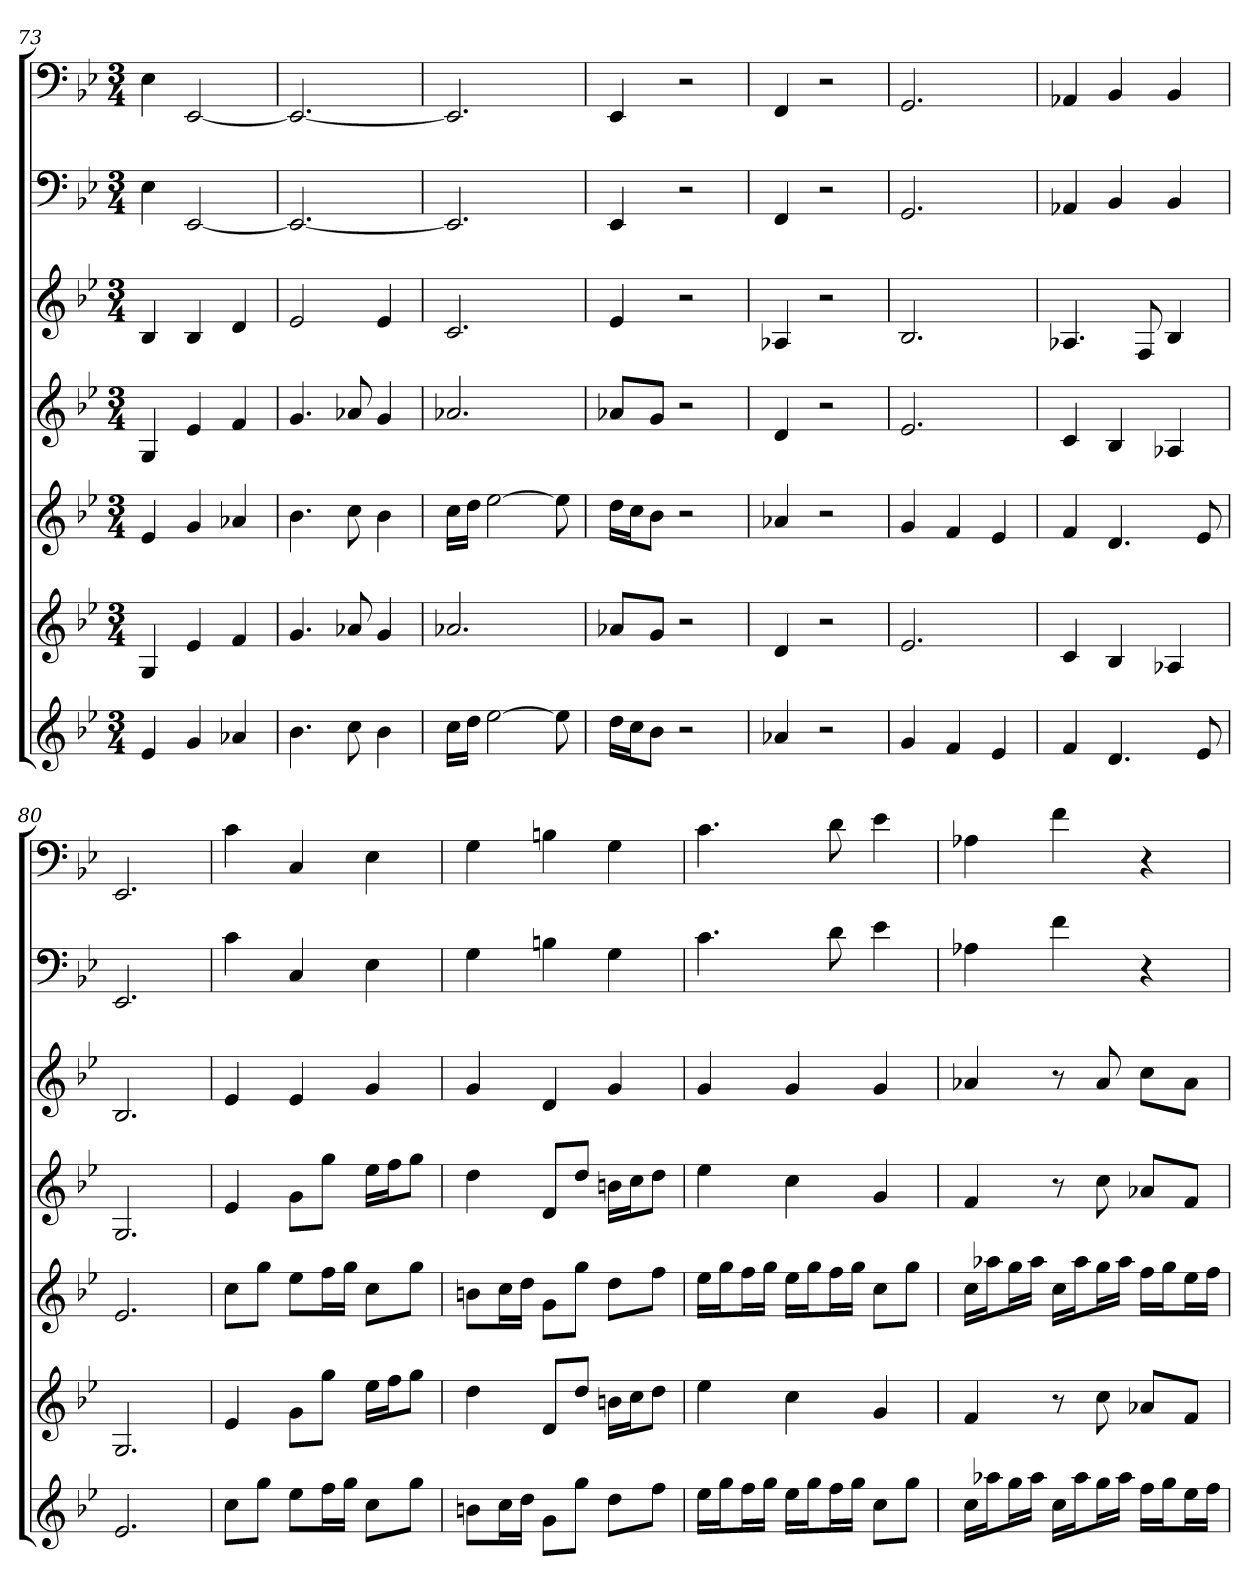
**kern	**kern	**kern	**kern	**kern	**kern	**kern
*part7	*part6	*part5	*part4	*part3	*part2	*part1
*staff7	*staff6	*staff5	*staff4	*staff3	*staff2	*staff1
*k[b-e-]	*k[b-e-]	*k[b-e-]	*k[b-e-]	*k[b-e-]	*k[b-e-]	*k[b-e-]
*B-:	*B-:	*B-:	*B-:	*B-:	*B-:	*B-:
*M3/4	*M3/4	*M3/4	*M3/4	*M3/4	*M3/4	*M3/4
=73	=73	=73	=73	=73	=73	=73
4e-	4G	4e-	4G	4B-	4E-	4E-
4g	4e-	4g	4e-	4B-	[2EE-	[2EE-
4a-X	4f	4a-X	4f	4d	.	.
=74	=74	=74	=74	=74	=74	=74
4.b-	4.g	4.b-	4.g	2e-	2.EE-_	2.EE-_
8cc	8a-X	8cc	8a-X	.	.	.
4b-	4g	4b-	4g	4e-	.	.
=75	=75	=75	=75	=75	=75	=75
16ccLL	2.a-X	16ccLL	2.a-X	2.c	2.EE-]	2.EE-]
16ddJJ	.	16ddJJ	.	.	.	.
[2ee-	.	[2ee-	.	.	.	.
8ee-]	.	8ee-]	.	.	.	.
=76	=76	=76	=76	=76	=76	=76
16ddLL	8a-XL	16ddLL	8a-XL	4e-	4EE-	4EE-
16ccJ	.	16ccJ	.	.	.	.
8b-J	8gJ	8b-J	8gJ	.	.	.
2r	2r	2r	2r	2r	2r	2r
=77	=77	=77	=77	=77	=77	=77
4a-X	4d	4a-X	4d	4A-X	4FF	4FF
2r	2r	2r	2r	2r	2r	2r
=78	=78	=78	=78	=78	=78	=78
4g	2.e-	4g	2.e-	2.B-	2.GG	2.GG
4f	.	4f	.	.	.	.
4e-	.	4e-	.	.	.	.
=79	=79	=79	=79	=79	=79	=79
4f	4c	4f	4c	4.A-X	4AA-X	4AA-X
4.d	4B-	4.d	4B-	.	4BB-	4BB-
.	.	.	.	8F	.	.
.	4A-X	.	4A-X	4B-	4BB-	4BB-
8e-	.	8e-	.	.	.	.
=80	=80	=80	=80	=80	=80	=80
2.e-	2.G	2.e-	2.G	2.B-	2.EE-	2.EE-
=81	=81	=81	=81	=81	=81	=81
8ccL	4e-	8ccL	4e-	4e-	4c	4c
8ggJ	.	8ggJ	.	.	.	.
8ee-L	8gL	8ee-L	8gL	4e-	4C	4C
16ffL	8ggJ	16ffL	8ggJ	.	.	.
16ggJJ	.	16ggJJ	.	.	.	.
8ccL	16ee-LL	8ccL	16ee-LL	4g	4E-	4E-
.	16ffJ	.	16ffJ	.	.	.
8ggJ	8ggJ	8ggJ	8ggJ	.	.	.
=82	=82	=82	=82	=82	=82	=82
8bnL	4dd	8bnL	4dd	4g	4G	4G
16ccL	.	16ccL	.	.	.	.
16ddJJ	.	16ddJJ	.	.	.	.
8gL	8dL	8gL	8dL	4d	4Bn	4Bn
8ggJ	8ddJ	8ggJ	8ddJ	.	.	.
8ddL	16bnLL	8ddL	16bnLL	4g	4G	4G
.	16ccJ	.	16ccJ	.	.	.
8ffJ	8ddJ	8ffJ	8ddJ	.	.	.
=83	=83	=83	=83	=83	=83	=83
16ee-LL	4ee-	16ee-LL	4ee-	4g	4.c	4.c
16ggJ	.	16ggJ	.	.	.	.
16ffL	.	16ffL	.	.	.	.
16ggJJ	.	16ggJJ	.	.	.	.
16ee-LL	4cc	16ee-LL	4cc	4g	.	.
16ggJ	.	16ggJ	.	.	.	.
16ffL	.	16ffL	.	.	8d	8d
16ggJJ	.	16ggJJ	.	.	.	.
8ccL	4g	8ccL	4g	4g	4e-	4e-
8ggJ	.	8ggJ	.	.	.	.
=84	=84	=84	=84	=84	=84	=84
16ccLL	4f	16ccLL	4f	4a-X	4A-X	4A-X
16aa-XJ	.	16aa-XJ	.	.	.	.
16ggL	.	16ggL	.	.	.	.
16aa-JJ	.	16aa-JJ	.	.	.	.
16ccLL	8r	16ccLL	8r	8r	4f	4f
16aa-J	.	16aa-J	.	.	.	.
16ggL	8cc	16ggL	8cc	8a-	.	.
16aa-JJ	.	16aa-JJ	.	.	.	.
16ffLL	8a-XL	16ffLL	8a-XL	8ccL	4r	4r
16ggJ	.	16ggJ	.	.	.	.
16ee-L	8fJ	16ee-L	8fJ	8a-J	.	.
16ffJJ	.	16ffJJ	.	.	.	.
=	=	=	=	=	=	=
*-	*-	*-	*-	*-	*-	*-
